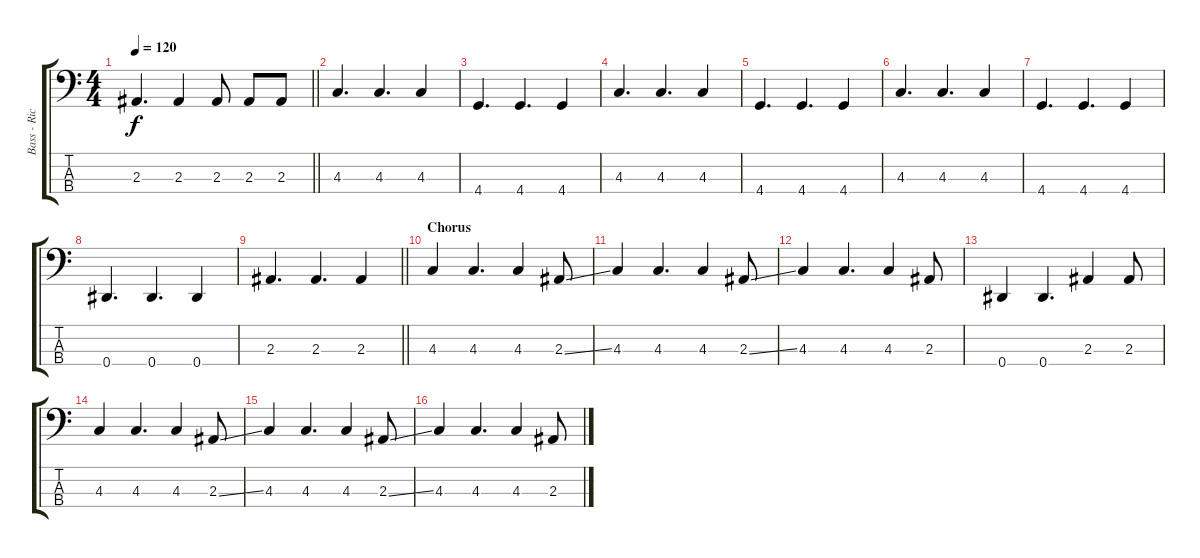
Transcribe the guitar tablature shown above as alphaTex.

\track ("Bass - Rico Galvagno" "Bass - Ric") {instrument electricbassfinger}
\staff {score tabs}
\tuning (Gb2 Db2 Ab1 Eb1) {hide}
\ts (4 4)
\tempo 120
\clef f4
\barLineRight lightlight
\ks c
2.3.4{d dy f} 2.3.4 2.3.8 2.3.8 2.3.8 |
4.3.4{d} 4.3.4{d} 4.3.4 |
4.4.4{d} 4.4.4{d} 4.4.4 |
4.3.4{d} 4.3.4{d} 4.3.4 |
4.4.4{d} 4.4.4{d} 4.4.4 |
4.3.4{d} 4.3.4{d} 4.3.4 |
4.4.4{d} 4.4.4{d} 4.4.4 |
0.4.4{d} 0.4.4{d} 0.4.4 |
\barLineRight lightlight
2.3.4{d} 2.3.4{d} 2.3.4 |
\section ("" "Chorus")
4.3.4 4.3.4{d} 4.3.4 2.3{ss}.8 |
4.3.4 4.3.4{d} 4.3.4 2.3{ss}.8 |
4.3.4 4.3.4{d} 4.3.4 2.3.8 |
0.4.4 0.4.4{d} 2.3.4 2.3.8 |
4.3.4 4.3.4{d} 4.3.4 2.3{ss}.8 |
4.3.4 4.3.4{d} 4.3.4 2.3{ss}.8 |
4.3.4 4.3.4{d} 4.3.4 2.3{ss}.8
